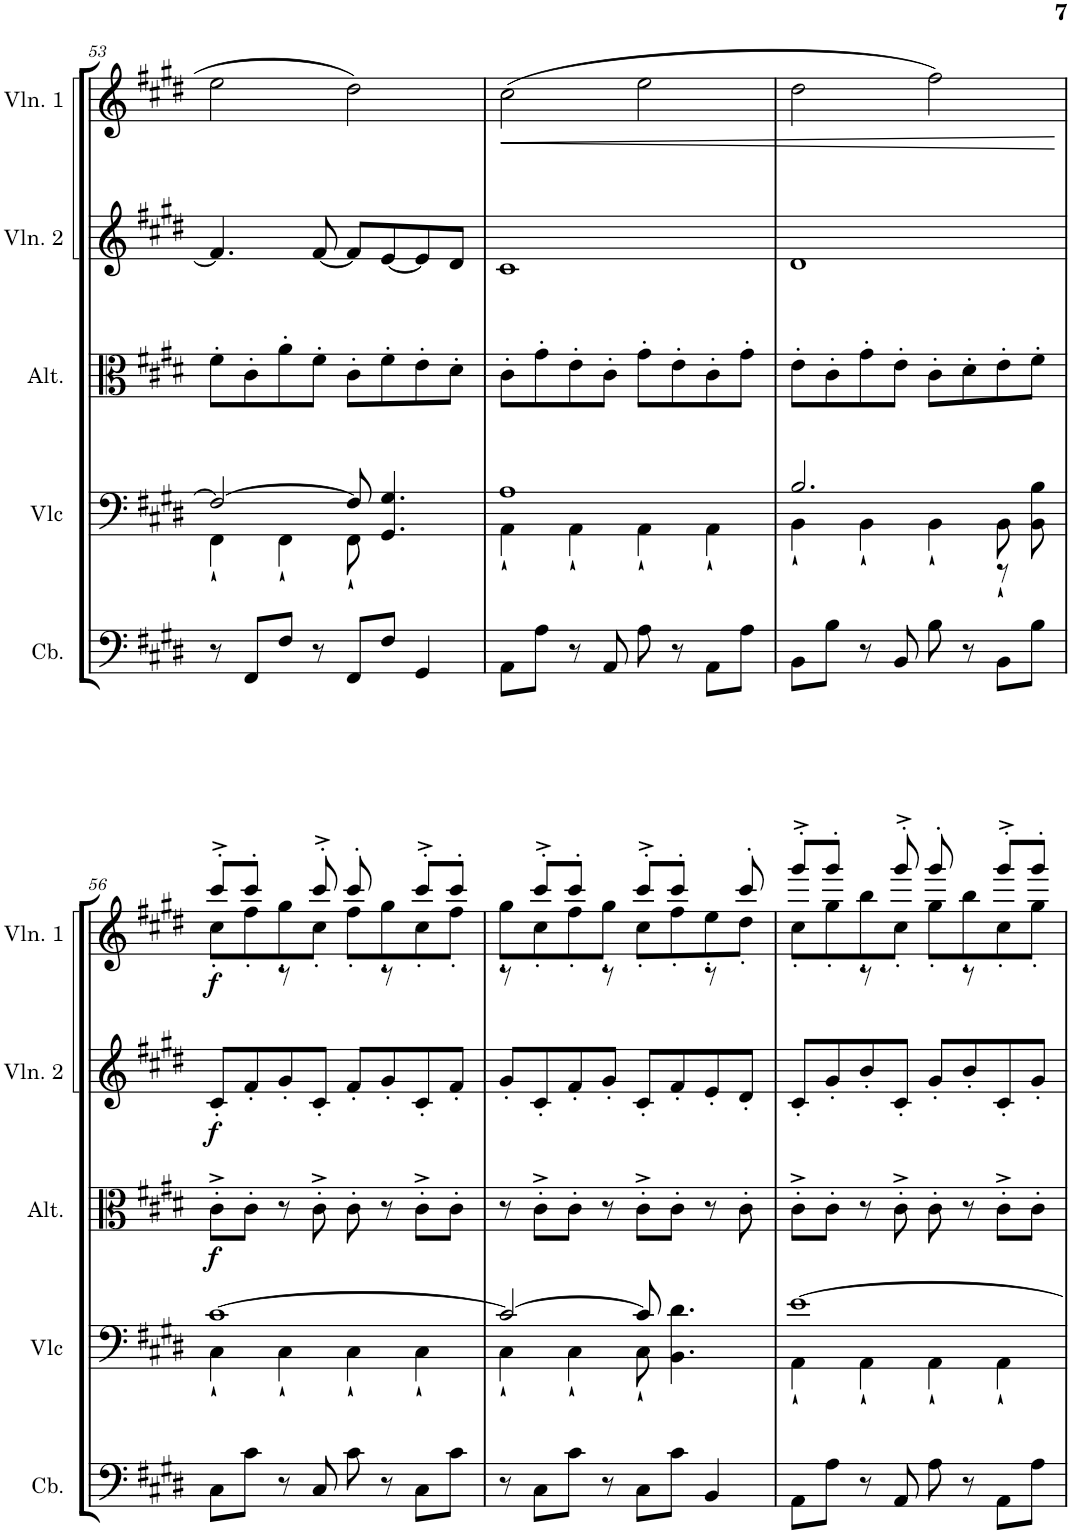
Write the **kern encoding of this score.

**kern	**kern	**kern	**dynam	**kern	**dynam	**kern	**dynam
*part5	*part4	*part3	*part3	*part2	*part2	*part1	*part1
*staff5	*staff4	*staff3	*staff3	*staff2	*staff2	*staff1	*staff1
*I"Contrebasse	*I"Violoncelle	*I"Alto	*	*I"Violon 2	*	*I"Violon 1	*
*I'Cb.	*I'Vlc	*I'Alt.	*	*I'Vln. 2	*	*I'Vln. 1	*
!!LO:PB:g=z
*clefF4	*clefF4	*clefC3	*	*clefG2	*	*clefG2	*
*Trd7c12	*	*	*	*	*	*	*
*k[f#c#g#d#]	*k[f#c#g#d#]	*k[f#c#g#d#]	*	*k[f#c#g#d#]	*	*k[f#c#g#d#]	*
*M4/4	*M4/4	*M4/4	*	*M4/4	*	*M4/4	*
=53	=53	=53	=53	=53	=53	=53	=53
*	*^	*	*	*	*	*	*
8r	4FF#`\	2F#/_	8f#'\L	.	4.f#/]	.	2ee\	.
8FF#/L	.	.	8c#'\	.	.	.	.	.
8F#/J	4FF#`\	.	8a'\	.	.	.	.	.
8r	.	.	8f#'\J	.	[8f#/	.	.	.
8FF#/L	8FF#`\	8F#/]	8c#'\L	.	8f#/L]	.	2dd#\	.
8F#/J	4.GG#/ 4.G#/	4.ryy	8f#'\	.	[8e/	.	.	.
4GG#/	.	.	8e'\	.	8e/]	.	.	.
.	.	.	8d#'\J	.	8d#/J	.	.	.
=54	=54	=54	=54	=54	=54	=54	=54	=54
!	!	!	!	!	!	!	!	!LO:HP:b
8AA\L	4AA`<\	1A	8c#'\L	.	1c#	.	(2cc#\	<
8A\J	.	.	8g#'\	.	.	.	.	.
8r	4AA`<\	.	8e'\	.	.	.	.	.
8AA/	.	.	8c#'\J	.	.	.	.	.
8A\	4AA`<\	.	8g#'\L	.	.	.	2ee\	.
8r	.	.	8e'\	.	.	.	.	.
8AA\L	4AA`<\	.	8c#'\	.	.	.	.	.
8A\J	.	.	8g#'\J	.	.	.	.	.
=55	=55	=55	=55	=55	=55	=55	=55	=55
8BB\L	4BB`<\	2.B/	8e'\L	.	1d#	.	2dd#\	.
8B\J	.	.	8c#'\	.	.	.	.	.
8r	4BB`<\	.	8g#'\	.	.	.	.	.
8BB/	.	.	8e'\J	.	.	.	.	.
8B\	4BB`<\	.	8c#'\L	.	.	.	2ff#\)	.
8r	.	.	8d#'\	.	.	.	.	.
8BB\L	8BB`<\L	8r	8e'\	.	.	.	.	.
8B\J	8BB\ 8B\J	8ryy	8f#'\J	.	.	.	.	.
*	*v	*v	*	*	*	*	*	*
.	.	.	.	.	.	.	[
!!LO:LB:g=z
=56	=56	=56	=56	=56	=56	=56	=56
*	*^	*	*	*	*	*^	*
!	!	!	!	!LO:DY:b	!	!LO:DY:b	!	!	!LO:DY:b
8C#\L	4C#`\	[1c#	8c#'^\L	f	8c#'/L	f	8cc#'<\L	8ccc#'^/L	f
8c#\J	.	.	8c#'\J	.	8f#'/	.	8ff#'<\	8ccc#'/J	.
8r	4C#`\	.	8r	.	8g#'/	.	8gg#'<\	8r	.
8C#/	.	.	8c#'^\	.	8c#'/J	.	8cc#'<\J	8ccc#'^/	.
8c#\	4C#`\	.	8c#'\	.	8f#'/L	.	8ff#'<\L	8ccc#'/	.
8r	.	.	8r	.	8g#'/	.	8gg#'<\	8r	.
8C#\L	4C#`\	.	8c#'^\L	.	8c#'/	.	8cc#'<\	8ccc#'^/L	.
8c#\J	.	.	8c#'\J	.	8f#'/J	.	8ff#'<\J	8ccc#'/J	.
=57	=57	=57	=57	=57	=57	=57	=57	=57	=57
8r	4C#`\	2c#/_	8r	.	8g#'/L	.	8gg#'<\L	8r	.
8C#\L	.	.	8c#'^\L	.	8c#'/	.	8cc#'<\	8ccc#'^/L	.
8c#\J	4C#`\	.	8c#'\J	.	8f#'/	.	8ff#'<\	8ccc#'/J	.
8r	.	.	8r	.	8g#'/J	.	8gg#'<\J	8r	.
8C#\L	8C#`\	8c#/]	8c#'^\L	.	8c#'/L	.	8cc#'<\L	8ccc#'^/L	.
8c#\J	4.BB\ 4.d#\	4.ryy	8c#'\J	.	8f#'/	.	8ff#'<\	8ccc#'/J	.
4BB/	.	.	8r	.	8e'/	.	8ee'<\	8r	.
.	.	.	8c#'\	.	8d#'/J	.	8dd#'<\J	8ccc#'/	.
=58	=58	=58	=58	=58	=58	=58	=58	=58	=58
8AA\L	4AA`\	[1e	8c#'^\L	.	8c#'/L	.	8cc#'<\L	8ggg#'^/L	.
8A\J	.	.	8c#'\J	.	8g#'/	.	8gg#'<\	8ggg#'/J	.
8r	4AA`\	.	8r	.	8b'/	.	8bb'<\	8r	.
8AA/	.	.	8c#'^\	.	8c#'/J	.	8cc#'<\J	8ggg#'^/	.
8A\	4AA`\	.	8c#'\	.	8g#'/L	.	8gg#'<\L	8ggg#'/	.
8r	.	.	8r	.	8b'/	.	8bb'<\	8r	.
8AA\L	4AA`\	.	8c#'^\L	.	8c#'/	.	8cc#'<\	8ggg#'^/L	.
8A\J	.	.	8c#'\J	.	8g#'/J	.	8gg#'<\J	8ggg#'/J	.
*	*v	*v	*	*	*	*	*v	*v	*
=	=	=	=	=	=	=	=
*-	*-	*-	*-	*-	*-	*-	*-
